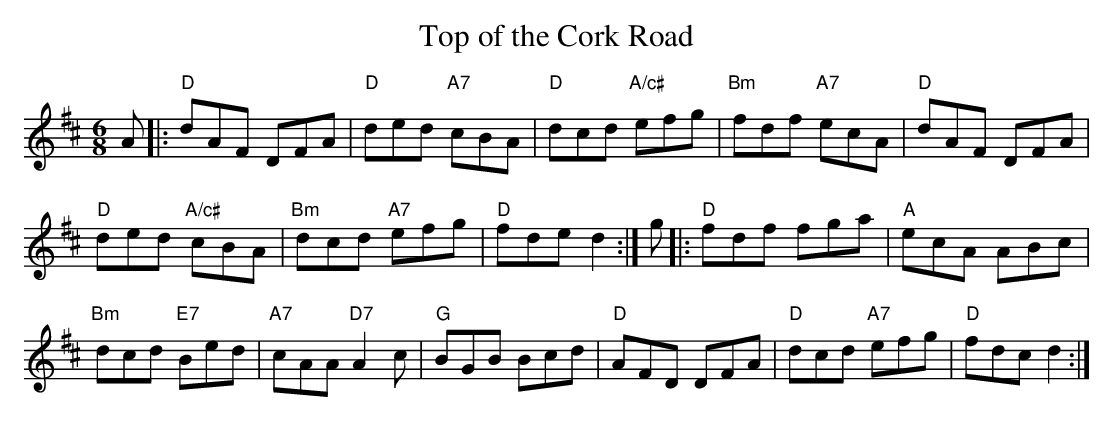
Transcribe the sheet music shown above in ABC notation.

X:1
T:Top of the Cork Road
M:6/8
L:1/8
K:D
A |: "D"dAF DFA | "D"ded "A7"cBA | "D"dcd "A/c#"efg | "Bm"fdf "A7"ecA | "D"dAF DFA |
"D"ded "A/c#"cBA | "Bm"dcd "A7"efg | "D"fde d2 :| g |: "D"fdf fga | "A"ecA ABc |
"Bm"dcd "E7"Bed | "A7"cAA "D7"A2c | "G"BGB Bcd | "D"AFD DFA | "D"dcd "A7"efg | "D"fdc d2 :|
